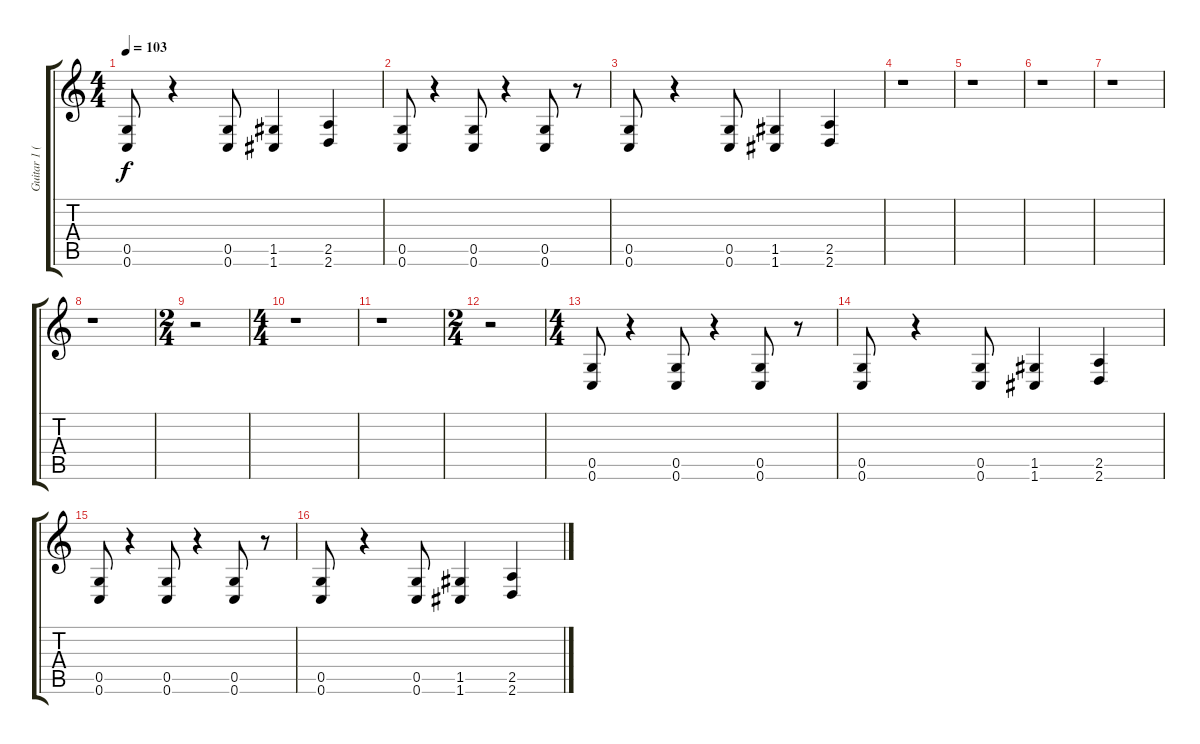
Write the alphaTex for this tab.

\track ("Guitar 1 (James)" "Guitar 1 (") {instrument overdrivenguitar}
\staff {score tabs}
\tuning (D4 A3 F3 C3 G2 C2) {hide}
\ts (4 4)
\tempo 103
\clef g2
\ks c
(0.5 0.6).8{dy f} r.4 (0.5 0.6).8 (1.5 1.6).4 (2.5 2.6).4 |
(0.5 0.6).8 r.4 (0.5 0.6).8 r.4 (0.5 0.6).8 r.8 |
(0.5 0.6).8 r.4 (0.5 0.6).8 (1.5 1.6).4 (2.5 2.6).4 |
r.1 |
r.1 |
r.1 |
r.1 |
r.1 |
\ts (2 4)
r.2 |
\ts (4 4)
r.1 |
r.1 |
\ts (2 4)
r.2 |
\ts (4 4)
(0.5 0.6).8 r.4 (0.5 0.6).8 r.4 (0.5 0.6).8 r.8 |
(0.5 0.6).8 r.4 (0.5 0.6).8 (1.5 1.6).4 (2.5 2.6).4 |
(0.5 0.6).8{volume 14 balance 8} r.4 (0.5 0.6).8 r.4 (0.5 0.6).8 r.8 |
(0.5 0.6).8 r.4 (0.5 0.6).8 (1.5 1.6).4 (2.5 2.6).4
